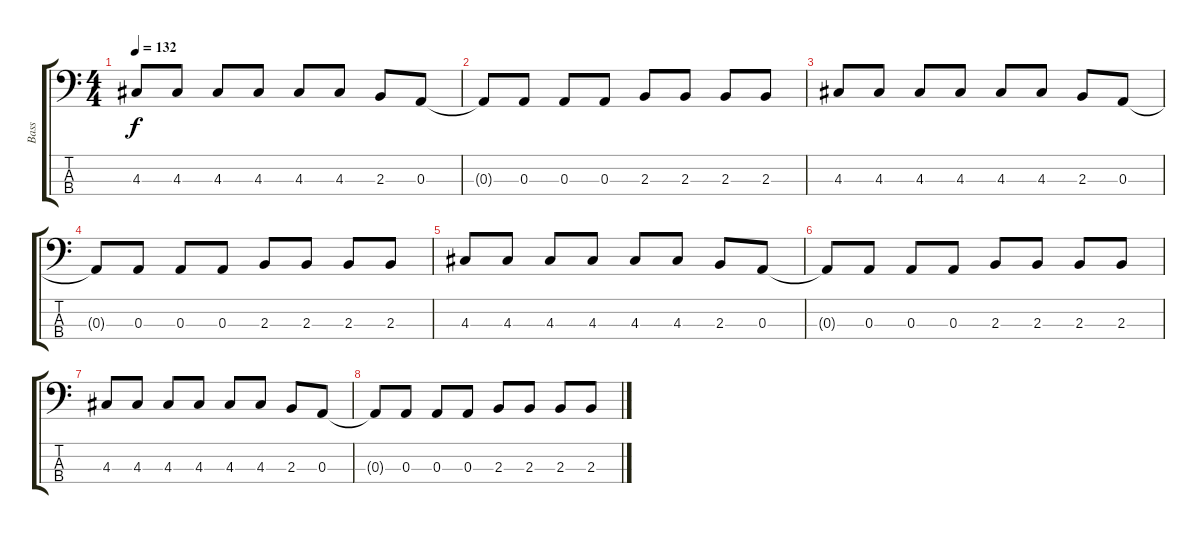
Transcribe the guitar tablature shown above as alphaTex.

\track ("Bass" "Bass") {instrument electricbasspick}
\staff {score tabs}
\tuning (G2 D2 A1 E1) {hide}
\ts (4 4)
\tempo 132
\clef f4
\ks c
4.3.8{dy f} 4.3.8 4.3.8 4.3.8 4.3.8 4.3.8 2.3.8 0.3.8 |
0.3{t}.8 0.3.8 0.3.8 0.3.8 2.3.8 2.3.8 2.3.8 2.3.8 |
4.3.8 4.3.8 4.3.8 4.3.8 4.3.8 4.3.8 2.3.8 0.3.8 |
0.3{t}.8 0.3.8 0.3.8 0.3.8 2.3.8 2.3.8 2.3.8 2.3.8 |
4.3.8 4.3.8 4.3.8 4.3.8 4.3.8 4.3.8 2.3.8 0.3.8 |
0.3{t}.8 0.3.8 0.3.8 0.3.8 2.3.8 2.3.8 2.3.8 2.3.8 |
4.3.8 4.3.8 4.3.8 4.3.8 4.3.8 4.3.8 2.3.8 0.3.8 |
0.3{t}.8 0.3.8 0.3.8 0.3.8 2.3.8 2.3.8 2.3.8 2.3.8
